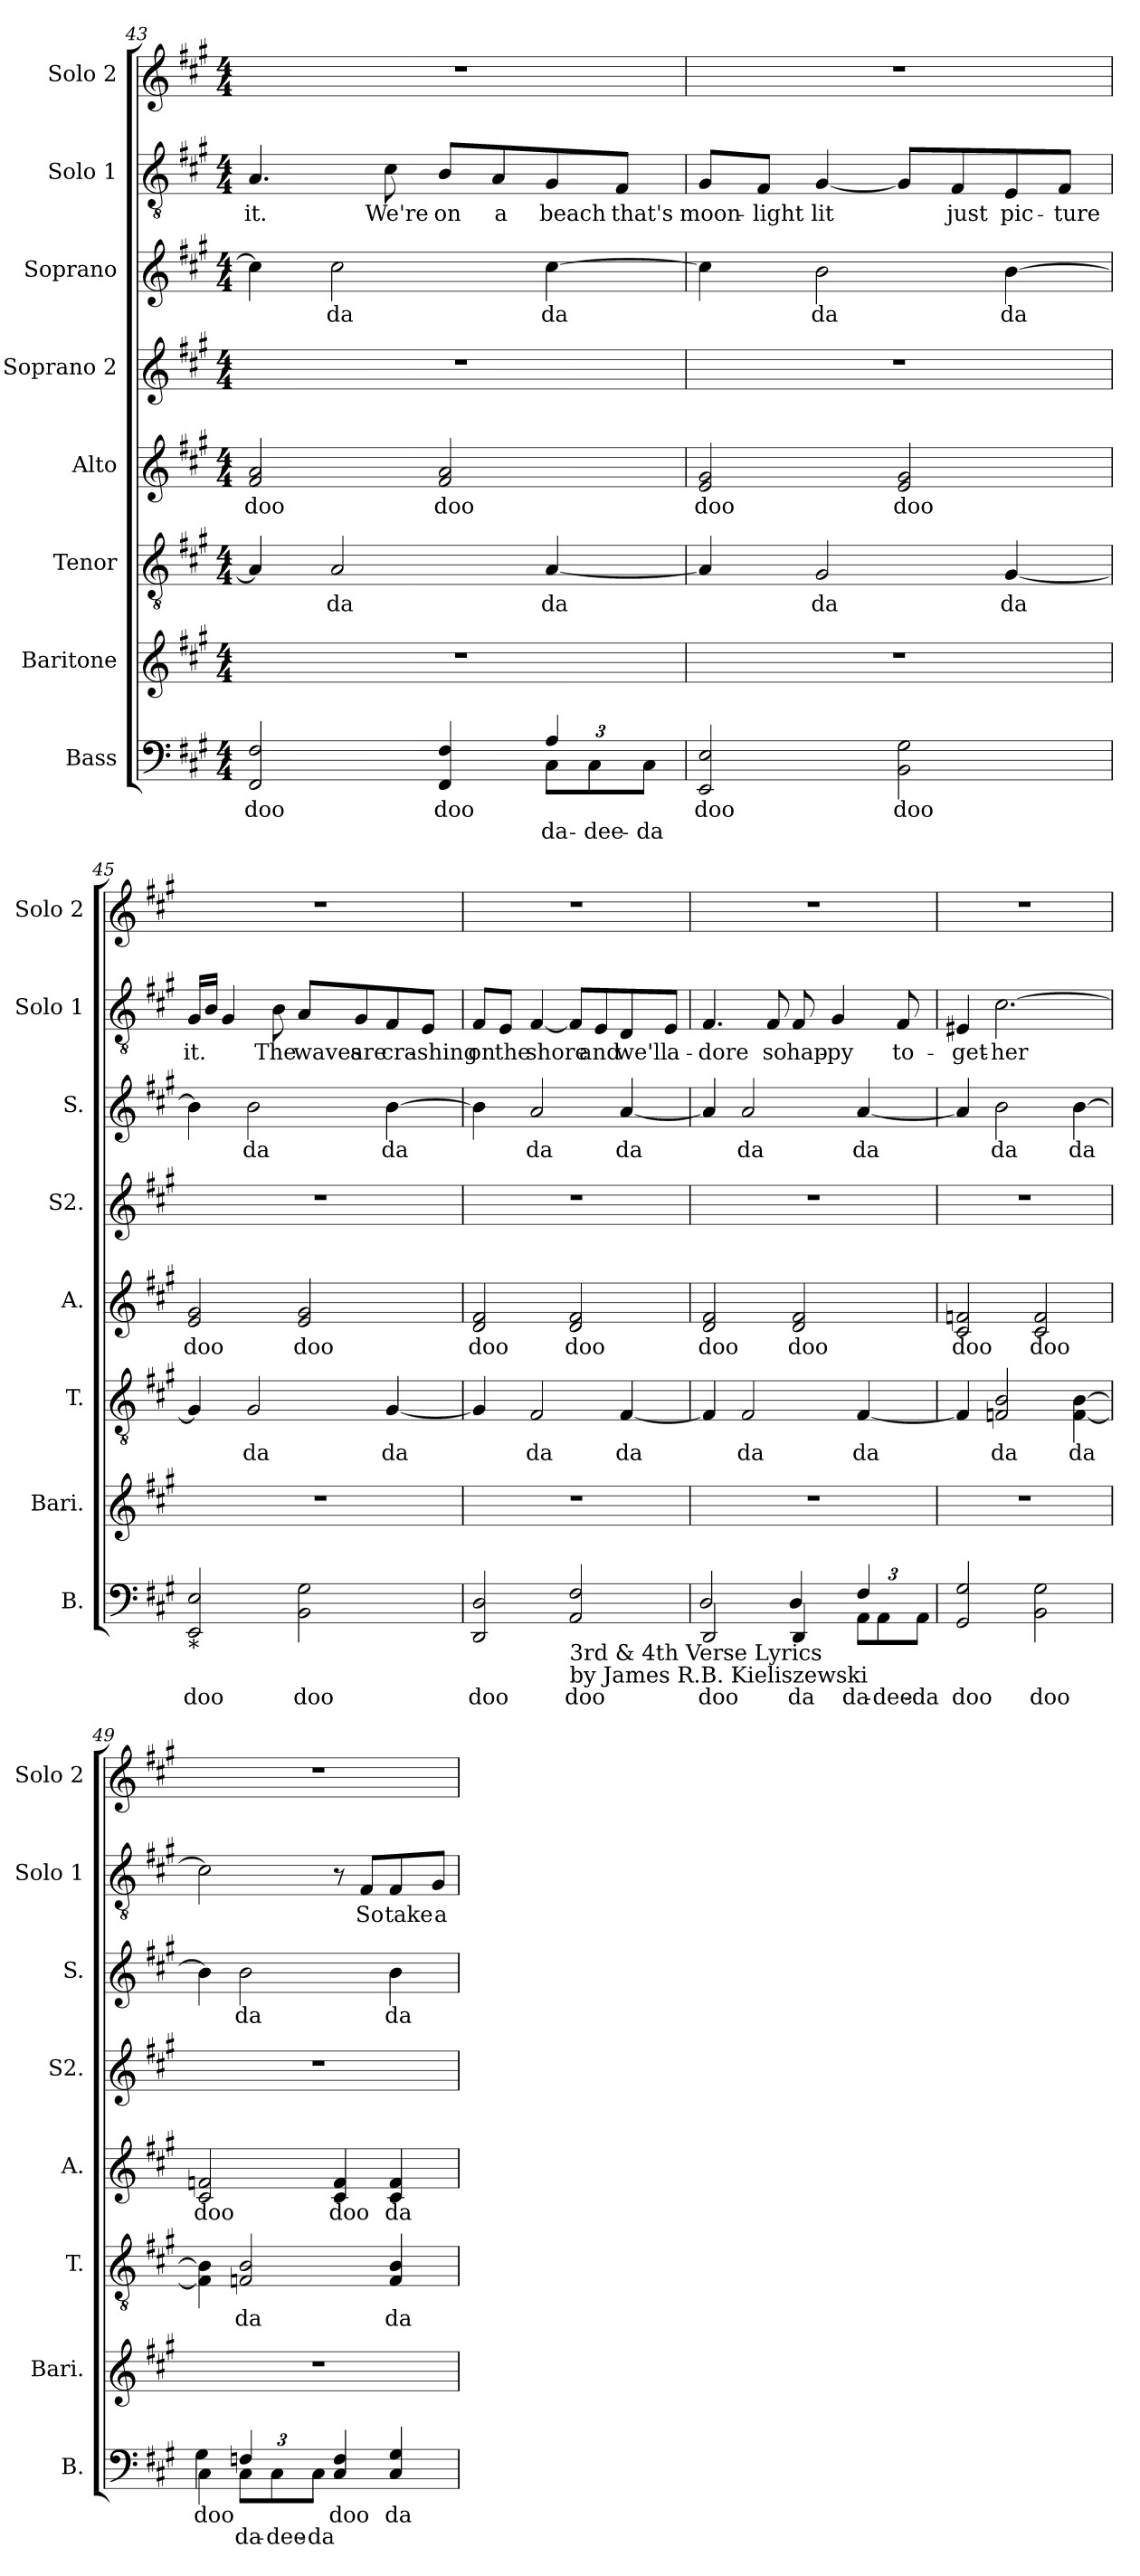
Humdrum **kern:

**kern	**text	**text	**kern	**kern	**text	**kern	**text	**kern	**kern	**text	**kern	**text	**kern
*part8	*part8	*part8	*part7	*part6	*part6	*part5	*part5	*part4	*part3	*part3	*part2	*part2	*part1
*staff8	*staff8	*staff8	*staff7	*staff6	*staff6	*staff5	*staff5	*staff4	*staff3	*staff3	*staff2	*staff2	*staff1
*I"Bass	*	*	*I"Baritone	*I"Tenor	*	*I"Alto	*	*I"Soprano 2	*I"Soprano	*	*I"Solo 1	*	*I"Solo 2
*I'B.	*	*	*I'Bari.	*I'T.	*	*I'A.	*	*I'S2.	*I'S.	*	*I'Solo 1	*	*I'Solo 2
*clefF4	*	*	*clefG2	*clefGv2	*	*clefG2	*	*clefG2	*clefG2	*	*clefGv2	*	*clefG2
*k[f#c#g#]	*	*	*k[f#c#g#]	*k[f#c#g#]	*	*k[f#c#g#]	*	*k[f#c#g#]	*k[f#c#g#]	*	*k[f#c#g#]	*	*k[f#c#g#]
*M4/4	*	*	*M4/4	*M4/4	*	*M4/4	*	*M4/4	*M4/4	*	*M4/4	*	*M4/4
=43	=43	=43	=43	=43	=43	=43	=43	=43	=43	=43	=43	=43	=43
!	!LO:LY:b	!	!	!	!	!	!LO:LY:b	!	!	!	!	!LO:LY:b	!
*^	*	*	*	*	*	*	*	*	*	*	*	*	*
2FF#/ 2F#/	2.ryy	doo	.	1r	4A/]	.	2f#/ 2a/	doo	1r	4cc#\]	.	4.A/	it.	1r
!	!	!	!	!	!	!LO:LY:b	!	!	!	!	!LO:LY:b	!	!	!
.	.	.	.	.	2A/	da	.	.	.	2cc#\	da	.	.	.
!	!	!	!	!	!	!	!	!	!	!	!	!	!LO:LY:b	!
.	.	.	.	.	.	.	.	.	.	.	.	8c#\	We're	.
!	!	!LO:LY:b	!	!	!	!	!	!LO:LY:b	!	!	!	!	!LO:LY:b	!
4FF#/ 4F#/	.	doo	.	.	.	.	2f#/ 2a/	doo	.	.	.	8B/L	on	.
!	!	!	!	!	!	!	!	!	!	!	!	!	!LO:LY:b	!
.	.	.	.	.	.	.	.	.	.	.	.	8A/	a	.
*Xbrackettup	*	*	*	*	*	*	*	*	*	*	*	*	*	*
!	!	!	!LO:LY:b	!	!	!LO:LY:b	!	!	!	!	!LO:LY:b	!	!LO:LY:b	!
12C#\L	4A/	.	da-	.	[4A/	da	.	.	.	[4cc#\	da	8G#/	beach	.
!	!	!	!LO:LY:b	!	!	!	!	!	!	!	!	!	!	!
12C#\	.	.	-dee-	.	.	.	.	.	.	.	.	.	.	.
!	!	!	!	!	!	!	!	!	!	!	!	!	!LO:LY:b	!
.	.	.	.	.	.	.	.	.	.	.	.	8F#/J	that's	.
!	!	!	!LO:LY:b	!	!	!	!	!	!	!	!	!	!	!
12C#\J	.	.	-da	.	.	.	.	.	.	.	.	.	.	.
*v	*v	*	*	*	*	*	*	*	*	*	*	*	*	*
!!LO:PB:g=z
=44	=44	=44	=44	=44	=44	=44	=44	=44	=44	=44	=44	=44	=44
!	!LO:LY:b	!	!	!	!	!	!LO:LY:b	!	!	!	!	!LO:LY:b	!
2EE/ 2E/	doo	.	1r	4A/]	.	2e/ 2g#/	doo	1r	4cc#\]	.	8G#/L	moon-	1r
!	!	!	!	!	!	!	!	!	!	!	!	!LO:LY:b	!
.	.	.	.	.	.	.	.	.	.	.	8F#/J	-light	.
!	!	!	!	!	!LO:LY:b	!	!	!	!	!LO:LY:b	!	!LO:LY:b	!
.	.	.	.	2G#/	da	.	.	.	2b\	da	[4G#/	lit	.
!	!LO:LY:b	!	!	!	!	!	!LO:LY:b	!	!	!	!	!	!
2BB\ 2G#\	doo	.	.	.	.	2e/ 2g#/	doo	.	.	.	8G#/L]	.	.
!	!	!	!	!	!	!	!	!	!	!	!	!LO:LY:b	!
.	.	.	.	.	.	.	.	.	.	.	8F#/	just	.
!	!	!	!	!	!LO:LY:b	!	!	!	!	!LO:LY:b	!	!LO:LY:b	!
.	.	.	.	[4G#/	da	.	.	.	[4b\	da	8E/	pic-	.
!	!	!	!	!	!	!	!	!	!	!	!	!LO:LY:b	!
.	.	.	.	.	.	.	.	.	.	.	8F#/J	-ture	.
=45	=45	=45	=45	=45	=45	=45	=45	=45	=45	=45	=45	=45	=45
!LO:TX:b:t=*	!	!	!	!	!	!	!	!	!	!	!	!	!
!	!LO:LY:b	!	!	!	!	!	!LO:LY:b	!	!	!	!	!LO:LY:b	!
2EE/ 2E/	doo	.	1r	4G#/]	.	2e/ 2g#/	doo	1r	4b\]	.	16G#/LL	it.	1r
.	.	.	.	.	.	.	.	.	.	.	16B/JJ	.	.
.	.	.	.	.	.	.	.	.	.	.	4G#/	.	.
!	!	!	!	!	!LO:LY:b	!	!	!	!	!LO:LY:b	!	!	!
.	.	.	.	2G#/	da	.	.	.	2b\	da	.	.	.
!	!	!	!	!	!	!	!	!	!	!	!	!LO:LY:b	!
.	.	.	.	.	.	.	.	.	.	.	8B\	The	.
!	!LO:LY:b	!	!	!	!	!	!LO:LY:b	!	!	!	!	!LO:LY:b	!
2BB\ 2G#\	doo	.	.	.	.	2e/ 2g#/	doo	.	.	.	8A/L	waves	.
!	!	!	!	!	!	!	!	!	!	!	!	!LO:LY:b	!
.	.	.	.	.	.	.	.	.	.	.	8G#/	are	.
!	!	!	!	!	!LO:LY:b	!	!	!	!	!LO:LY:b	!	!LO:LY:b	!
.	.	.	.	[4G#/	da	.	.	.	[4b\	da	8F#/	cra-	.
!	!	!	!	!	!	!	!	!	!	!	!	!LO:LY:b	!
.	.	.	.	.	.	.	.	.	.	.	8E/J	-shing	.
=46	=46	=46	=46	=46	=46	=46	=46	=46	=46	=46	=46	=46	=46
!	!LO:LY:b	!	!	!	!	!	!LO:LY:b	!	!	!	!	!LO:LY:b	!
2DD/ 2D/	doo	.	1r	4G#/]	.	2d/ 2f#/	doo	1r	4b\]	.	8F#/L	on	1r
!	!	!	!	!	!	!	!	!	!	!	!	!LO:LY:b	!
.	.	.	.	.	.	.	.	.	.	.	8E/J	the	.
!	!	!	!	!	!LO:LY:b	!	!	!	!	!LO:LY:b	!	!LO:LY:b	!
.	.	.	.	2F#/	da	.	.	.	2a/	da	[4F#/	shore	.
!LO:TX:b:t=3rd & 4th Verse Lyrics	!	!	!	!	!	!	!	!	!	!	!	!	!
!LO:TX:b:t=by James R.B. Kieliszewski	!	!	!	!	!	!	!	!	!	!	!	!	!
!	!LO:LY:b	!	!	!	!	!	!LO:LY:b	!	!	!	!	!	!
2AA/ 2F#/	doo	.	.	.	.	2d/ 2f#/	doo	.	.	.	8F#/L]	.	.
!	!	!	!	!	!	!	!	!	!	!	!	!LO:LY:b	!
.	.	.	.	.	.	.	.	.	.	.	8E/	and	.
!	!	!	!	!	!LO:LY:b	!	!	!	!	!LO:LY:b	!	!LO:LY:b	!
.	.	.	.	[4F#/	da	.	.	.	[4a/	da	8D/	we'll	.
!	!	!	!	!	!	!	!	!	!	!	!	!LO:LY:b	!
.	.	.	.	.	.	.	.	.	.	.	8E/J	a-	.
!!LO:LB:g=z
=47	=47	=47	=47	=47	=47	=47	=47	=47	=47	=47	=47	=47	=47
!	!LO:LY:b	!	!	!	!	!	!LO:LY:b	!	!	!	!	!LO:LY:b	!
*^	*	*	*	*	*	*	*	*	*	*	*	*	*
2DD/	2D/	doo	.	1r	4F#/]	.	2d/ 2f#/	doo	1r	4a/]	.	4.F#/	-dore	1r
!	!	!	!	!	!	!LO:LY:b	!	!	!	!	!LO:LY:b	!	!	!
.	.	.	.	.	2F#/	da	.	.	.	2a/	da	.	.	.
!	!	!	!	!	!	!	!	!	!	!	!	!	!LO:LY:b	!
.	.	.	.	.	.	.	.	.	.	.	.	8F#/	so	.
!	!	!LO:LY:b	!	!	!	!	!	!LO:LY:b	!	!	!	!	!LO:LY:b	!
4DD/	4D/	da	.	.	.	.	2d/ 2f#/	doo	.	.	.	8F#/	hap-	.
!	!	!	!	!	!	!	!	!	!	!	!	!	!LO:LY:b	!
.	.	.	.	.	.	.	.	.	.	.	.	4G#/	-py	.
!	!	!LO:LY:b	!	!	!	!LO:LY:b	!	!	!	!	!LO:LY:b	!	!	!
12AA\L	4F#/	da-	.	.	[4F#/	da	.	.	.	[4a/	da	.	.	.
!	!	!LO:LY:b	!	!	!	!	!	!	!	!	!	!	!	!
12AA\	.	-dee-	.	.	.	.	.	.	.	.	.	.	.	.
!	!	!	!	!	!	!	!	!	!	!	!	!	!LO:LY:b	!
.	.	.	.	.	.	.	.	.	.	.	.	8F#/	to-	.
!	!	!LO:LY:b	!	!	!	!	!	!	!	!	!	!	!	!
12AA\J	.	-da	.	.	.	.	.	.	.	.	.	.	.	.
*v	*v	*	*	*	*	*	*	*	*	*	*	*	*	*
=48	=48	=48	=48	=48	=48	=48	=48	=48	=48	=48	=48	=48	=48
!	!LO:LY:b	!	!	!	!	!	!LO:LY:b	!	!	!	!	!LO:LY:b	!
2GG#/ 2G#/	doo	.	1r	4F#/]	.	2c#/ 2fn/	doo	1r	4a/]	.	4E#X/	-get-	1r
!	!	!	!	!	!LO:LY:b	!	!	!	!	!LO:LY:b	!	!LO:LY:b	!
.	.	.	.	2Fn/ 2B/	da	.	.	.	2b\	da	[2.c#\	-her	.
!	!LO:LY:b	!	!	!	!	!	!LO:LY:b	!	!	!	!	!	!
2BB\ 2G#\	doo	.	.	.	.	2c#/ 2f/	doo	.	.	.	.	.	.
!	!	!	!	!	!LO:LY:b	!	!	!	!	!LO:LY:b	!	!	!
.	.	.	.	[4F\ [4B\	da	.	.	.	[4b\	da	.	.	.
=49	=49	=49	=49	=49	=49	=49	=49	=49	=49	=49	=49	=49	=49
!	!LO:LY:b	!	!	!	!	!	!LO:LY:b	!	!	!	!	!	!
*^	*	*	*	*	*	*	*	*	*	*	*	*	*
4C#\	4G#\	doo	.	1r	4F\] 4B\]	.	2c#/ 2fn/	doo	1r	4b\]	.	2c#\]	.	1r
!	!	!	!LO:LY:b	!	!	!LO:LY:b	!	!	!	!	!LO:LY:b	!	!	!
12C#\L	4Fn/	.	da-	.	2Fn/ 2B/	da	.	.	.	2b\	da	.	.	.
!	!	!	!LO:LY:b	!	!	!	!	!	!	!	!	!	!	!
12C#\	.	.	-dee-	.	.	.	.	.	.	.	.	.	.	.
!	!	!	!LO:LY:b	!	!	!	!	!	!	!	!	!	!	!
12C#\J	.	.	-da	.	.	.	.	.	.	.	.	.	.	.
!	!	!LO:LY:b	!	!	!	!	!	!LO:LY:b	!	!	!	!	!	!
4C#/ 4F/	2ryy	doo	.	.	.	.	4c#/ 4f/	doo	.	.	.	8r	.	.
!	!	!	!	!	!	!	!	!	!	!	!	!	!LO:LY:b	!
.	.	.	.	.	.	.	.	.	.	.	.	8F#/L	So	.
!	!	!LO:LY:b	!	!	!	!LO:LY:b	!	!LO:LY:b	!	!	!LO:LY:b	!	!LO:LY:b	!
4C#/ 4G#/	.	da	.	.	4F/ 4B/	da	4c#/ 4f/	da	.	4b\	da	8F#/	take	.
!	!	!	!	!	!	!	!	!	!	!	!	!	!LO:LY:b	!
.	.	.	.	.	.	.	.	.	.	.	.	8G#/J	a	.
*v	*v	*	*	*	*	*	*	*	*	*	*	*	*	*
=	=	=	=	=	=	=	=	=	=	=	=	=	=
*-	*-	*-	*-	*-	*-	*-	*-	*-	*-	*-	*-	*-	*-
